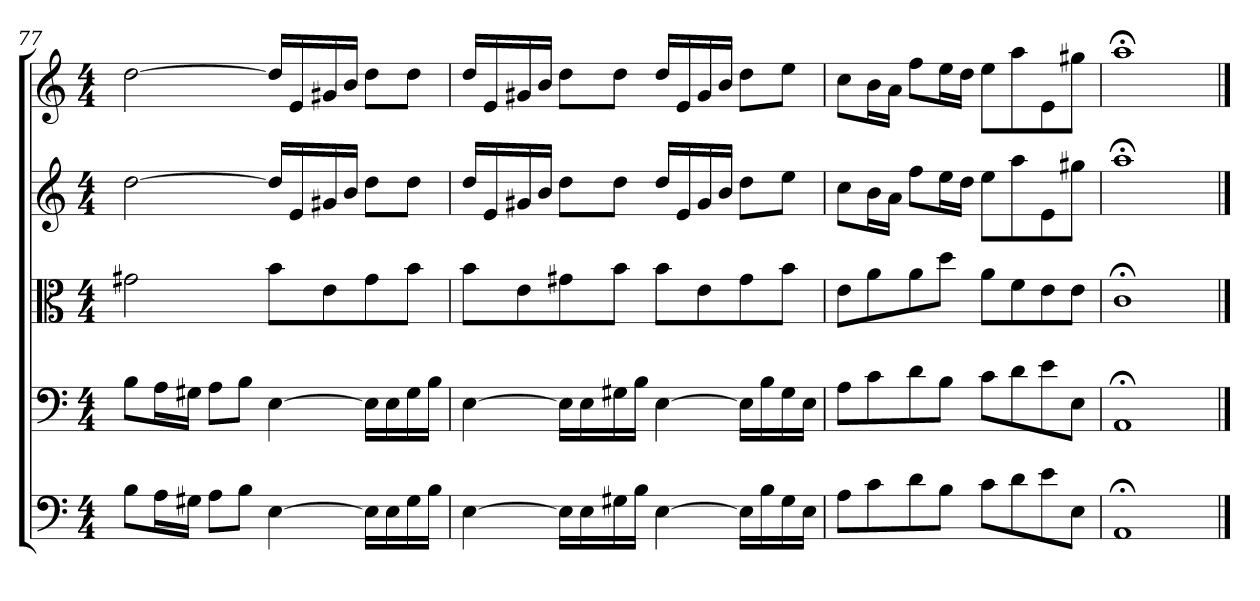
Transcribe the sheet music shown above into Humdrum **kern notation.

**kern	**kern	**kern	**kern	**kern
*part5	*part4	*part3	*part2	*part1
*staff5	*staff4	*staff3	*staff2	*staff1
*clefF4	*clefF4	*clefC3	*clefG2	*clefG2
*k[]	*k[]	*k[]	*k[]	*k[]
*a:	*a:	*a:	*a:	*a:
*M4/4	*M4/4	*M4/4	*M4/4	*M4/4
=77	=77	=77	=77	=77
8B\L	8B\L	2g#X\	[2dd\	[2dd\
16A\L	16A\L	.	.	.
16G#X\JJ	16G#X\JJ	.	.	.
8A\L	8A\L	.	.	.
8B\J	8B\J	.	.	.
[4E\	[4E\	8b\L	16dd/LL]	16dd/LL]
.	.	.	16e/	16e/
.	.	8e\	16g#X/	16g#X/
.	.	.	16b/JJ	16b/JJ
16E\LL]	16E\LL]	8g#\	8dd\L	8dd\L
16E\	16E\	.	.	.
16G#\	16G#\	8b\J	8dd\J	8dd\J
16B\JJ	16B\JJ	.	.	.
=78	=78	=78	=78	=78
[4E\	[4E\	8b\L	16dd/LL	16dd/LL
.	.	.	16e/	16e/
.	.	8e\	16g#X/	16g#X/
.	.	.	16b/JJ	16b/JJ
16E\LL]	16E\LL]	8g#X\	8dd\L	8dd\L
16E\	16E\	.	.	.
16G#X\	16G#X\	8b\J	8dd\J	8dd\J
16B\JJ	16B\JJ	.	.	.
[4E\	[4E\	8b\L	16dd/LL	16dd/LL
.	.	.	16e/	16e/
.	.	8e\	16g#/	16g#/
.	.	.	16b/JJ	16b/JJ
16E\LL]	16E\LL]	8g#\	8dd\L	8dd\L
16B\	16B\	.	.	.
16G#\	16G#\	8b\J	8ee\J	8ee\J
16E\JJ	16E\JJ	.	.	.
=79	=79	=79	=79	=79
8A\L	8A\L	8e\L	8cc\L	8cc\L
8c\	8c\	8a\	16b\L	16b\L
.	.	.	16a\JJ	16a\JJ
8d\	8d\	8a\	8ff\L	8ff\L
8B\J	8B\J	8dd\J	16ee\L	16ee\L
.	.	.	16dd\JJ	16dd\JJ
8c\L	8c\L	8a\L	8ee\L	8ee\L
8d\	8d\	8f\	8aa\	8aa\
8e\	8e\	8e\	8e\	8e\
8E\J	8E\J	8e\J	8gg#X\J	8gg#X\J
=80	=80	=80	=80	=80
1AA;</	1AA;</	1c;<\	1aa;<\	1aa;<\
==	==	==	==	==
*-	*-	*-	*-	*-
